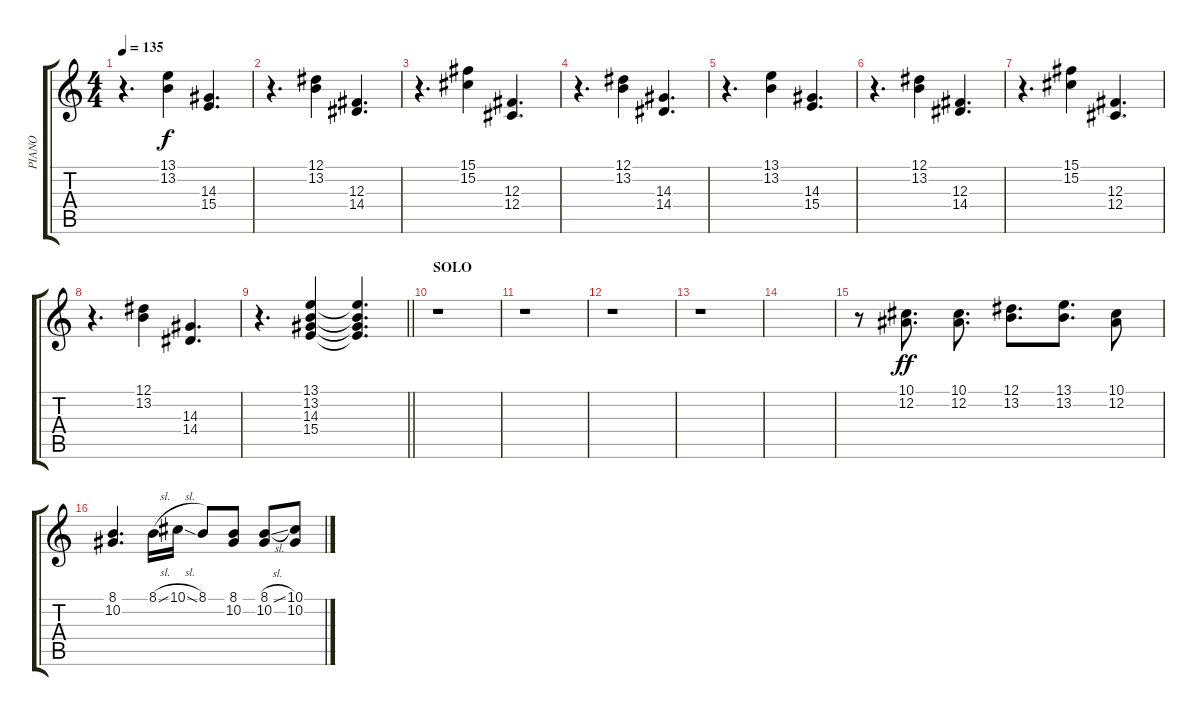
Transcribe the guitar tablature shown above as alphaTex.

\track ("PIANO" "PIANO") {instrument brightacousticpiano}
\staff {score tabs}
\tuning (Eb4 Bb3 Gb3 Db3 Ab2 Eb2) {hide}
\ts (4 4)
\tempo 135
\clef g2
\ks c
r.4{d dy f} (13.1 13.2).4 (14.3 15.4).4{d} |
r.4{d} (12.1 13.2).4 (12.3 14.4).4{d} |
r.4{d} (15.1 15.2).4 (12.3 12.4).4{d} |
r.4{d} (12.1 13.2).4 (14.3 14.4).4{d} |
r.4{d} (13.1 13.2).4 (14.3 15.4).4{d} |
r.4{d} (12.1 13.2).4 (12.3 14.4).4{d} |
r.4{d} (15.1 15.2).4 (12.3 12.4).4{d} |
r.4{d} (12.1 13.2).4 (14.3 14.4).4{d} |
\barLineRight lightlight
r.4{d} (13.1 13.2 14.3 15.4).4 (13.1{t} 13.2{t} 14.3{t} 15.4{t}).4{d} |
\section ("" "SOLO")
r.1 |
r.1 |
r.1 |
r.1 |
|
r.8 (10.1 12.2).8{d dy ff} (10.1 12.2).8{d} (12.1 13.2).8{d} (13.1 13.2).8{d} (10.1 12.2).8 |
(8.1 10.2).4{d} 8.1{sl}.16 10.1{sl}.16 8.1.8 (8.1 10.2).8 (8.1{sl} 10.2).8 (10.1{sl} 10.2{ss}).8
